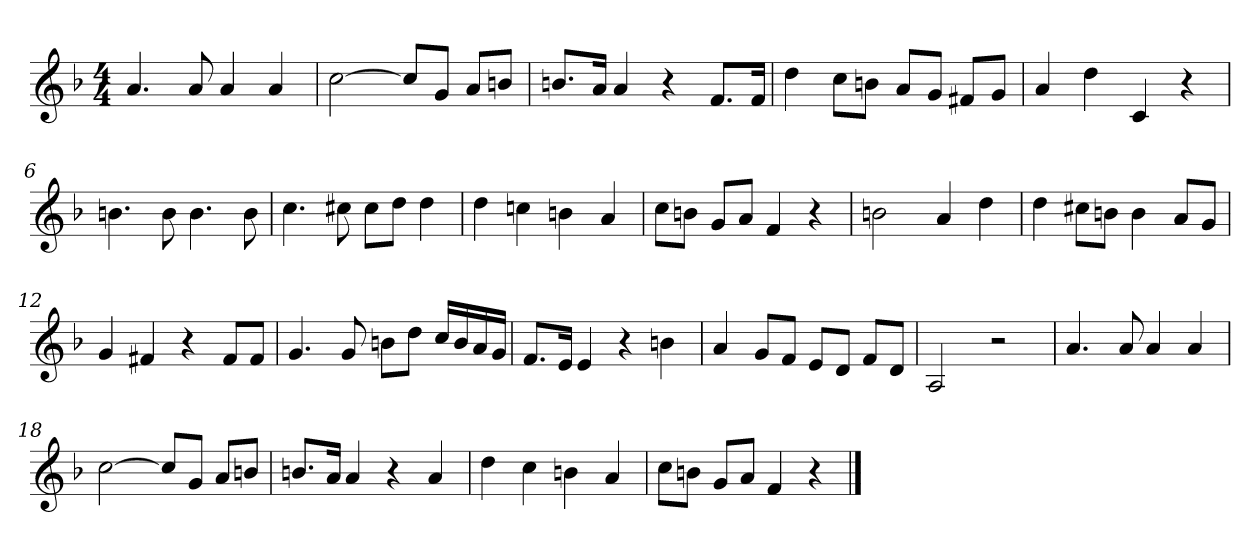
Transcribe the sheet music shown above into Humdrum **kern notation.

**kern
*part1
*staff1
*clefG2
*k[b-]
*M4/4
=1
4.a/
8a/
4a/
4a/
=2
[2cc\
8cc/L]
8g/J
8a/L
8bn/J
=3
8.bn/L
16a/Jk
4a/
4r
8.f/L
16f/Jk
=4
4dd\
8cc\L
8bn\J
8a/L
8g/J
8f#X/L
8g/J
=5
4a/
4dd\
4c/
4r
=6
4.bn\
8b\
4.b\
8b\
=7
4.cc\
8cc#X\
8cc#\L
8dd\J
4dd\
=8
4dd\
4ccn\
4bn\
4a/
!!LO:LB:g=z
=9
8cc\L
8bn\J
8g/L
8a/J
4f/
4r
=10
2bn\
4a/
4dd\
=11
4dd\
8cc#X\L
8bn\J
4b\
8a/L
8g/J
=12
4g/
4f#X/
4r
8f#/L
8f#/J
=13
4.g/
8g/
8bn\L
8dd\J
16cc/LL
16b/
16a/
16g/JJ
=14
8.f/L
16e/Jk
4e/
4r
4bn\
=15
4a/
8g/L
8f/J
8e/L
8d/J
8f/L
8d/J
=16
2A/
2r
!!LO:LB:g=z
=17
4.a/
8a/
4a/
4a/
=18
[2cc\
8cc/L]
8g/J
8a/L
8bn/J
=19
8.bn/L
16a/Jk
4a/
4r
4a/
=20
4dd\
4cc\
4bn\
4a/
=21
8cc\L
8bn\J
8g/L
8a/J
4f/
4r
==
*-
